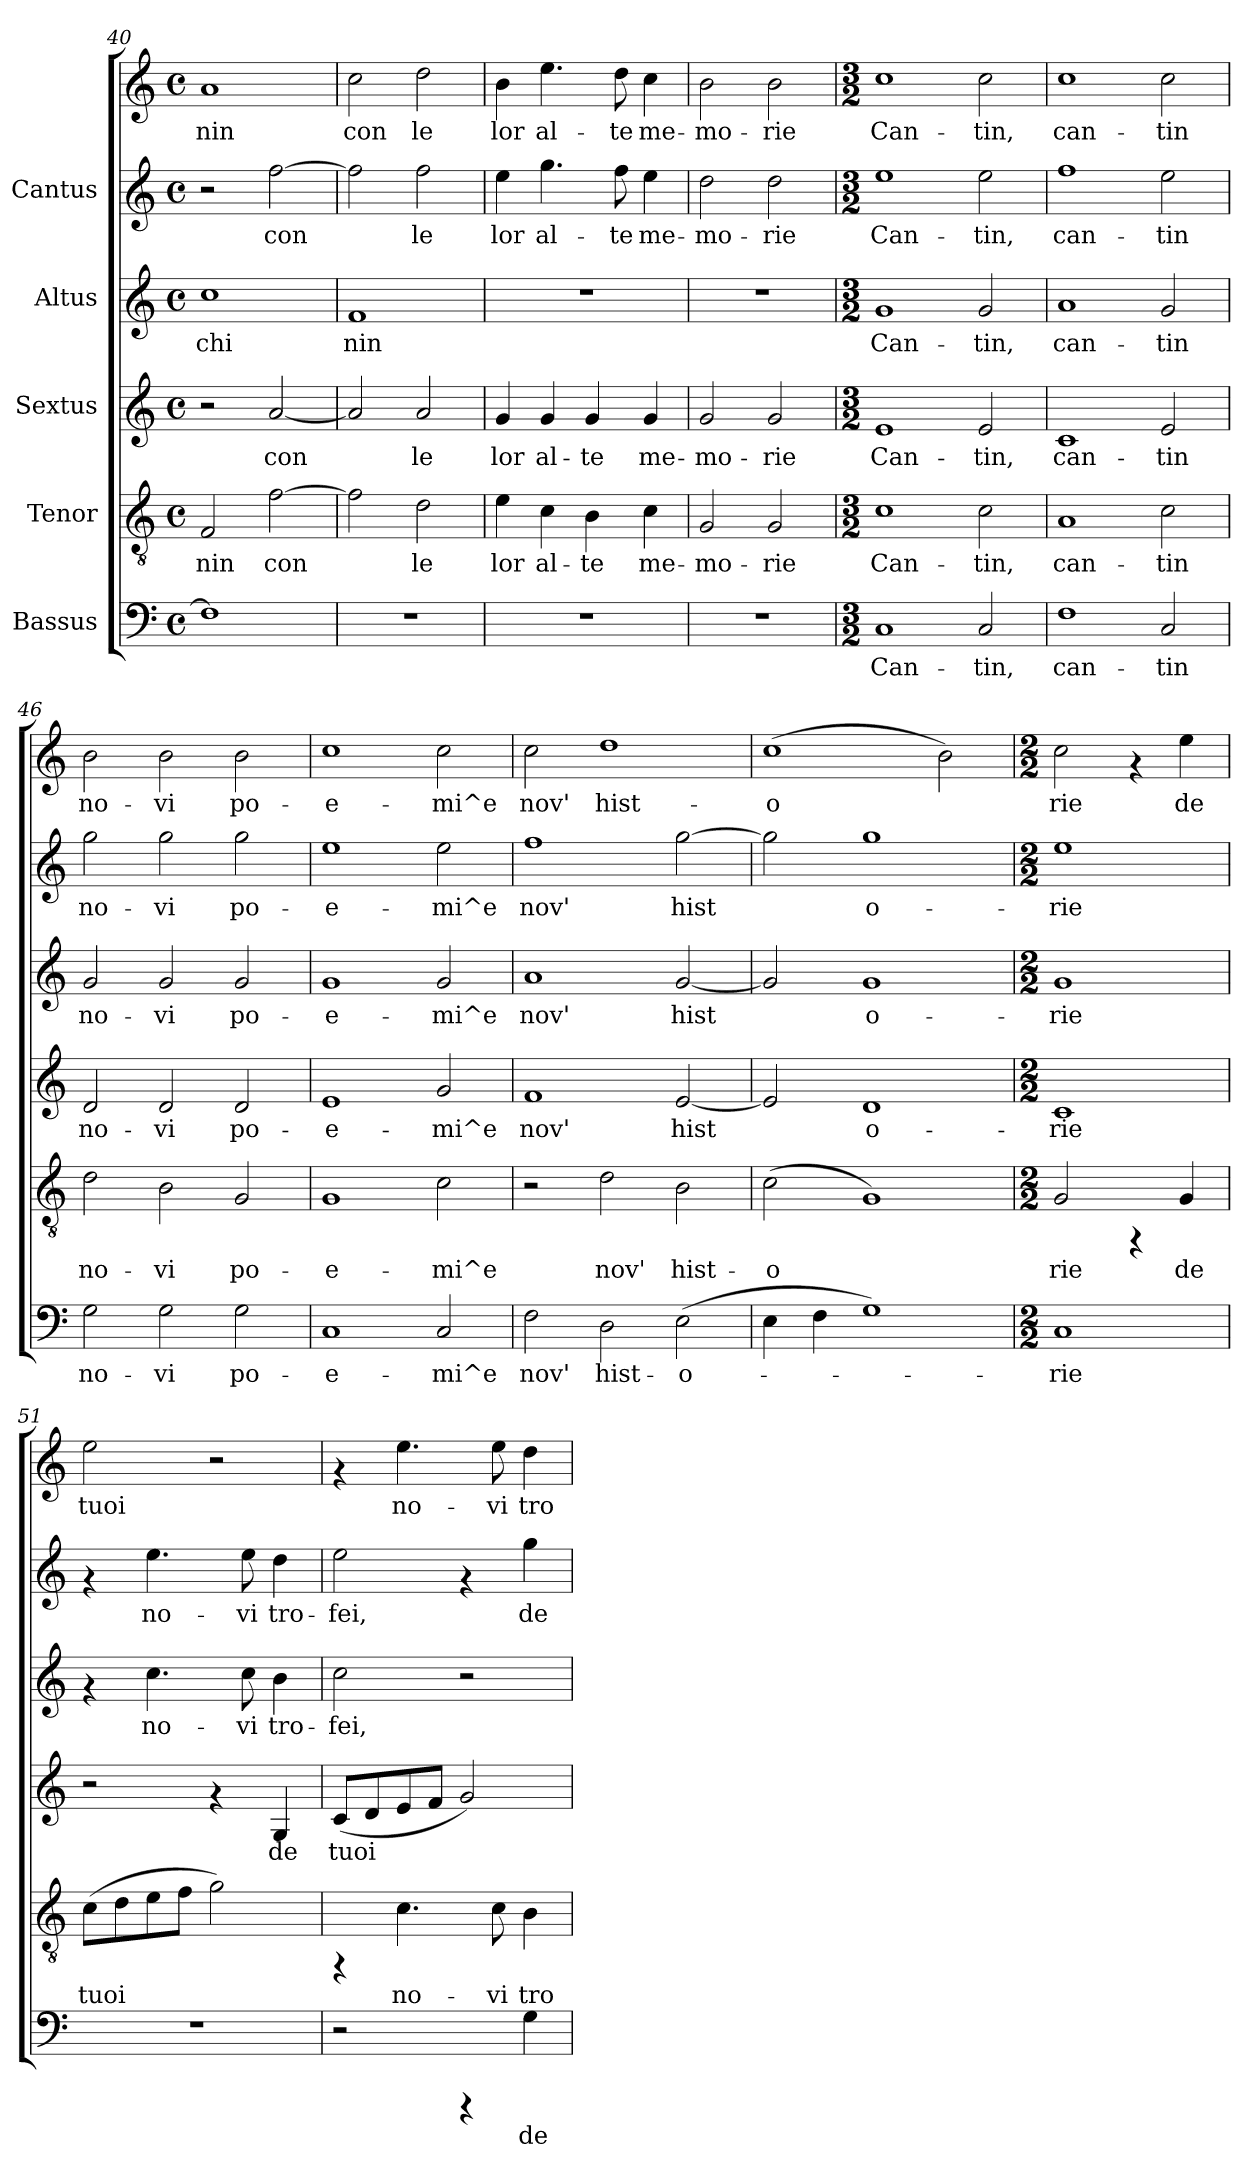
**kern	**text	**kern	**text	**kern	**text	**kern	**text	**kern	**text	**kern	**text
*part5	*part5	*part4	*part4	*part3	*part3	*part2	*part2	*part1	*part1	*part1	*part1
*staff6	*staff6	*staff5	*staff5	*staff4	*staff4	*staff3	*staff3	*staff2	*staff2	*staff1	*staff1
*I"Bassus	*	*I"Tenor	*	*I"Sextus	*	*I"Altus	*	*I"Cantus	*	*	*
*clefF4	*	*clefGv2	*	*clefG2	*	*clefG2	*	*clefG2	*	*clefG2	*
*M4/4	*	*M4/4	*	*M4/4	*	*M4/4	*	*M4/4	*	*M4/4	*
*met(c)	*	*met(c)	*	*met(c)	*	*met(c)	*	*met(c)	*	*met(c)	*
=40	=40	=40	=40	=40	=40	=40	=40	=40	=40	=40	=40
!	!	!	!LO:LY:b:cj	!	!	!	!LO:LY:b:cj	!	!	!	!LO:LY:b:cj
1F]	.	2F/	nin	2r	.	1cc	-chi	2r	.	1a	nin
!	!	!	!LO:LY:b:cj	!	!LO:LY:b:cj	!	!	!	!LO:LY:b:cj	!	!
.	.	[>2f\	con	[<2a/	con	.	.	[>2ff\	con	.	.
=41	=41	=41	=41	=41	=41	=41	=41	=41	=41	=41	=41
!	!	!	!LO:LY:b:cj	!	!LO:LY:b:cj	!	!LO:LY:b:cj	!	!LO:LY:b:cj	!	!LO:LY:b:cj
1r	.	2f\]	.	2a/]	.	1f	nin	2ff\]	.	2cc\	con
!	!	!	!LO:LY:b:cj	!	!LO:LY:b:cj	!	!	!	!LO:LY:b:cj	!	!LO:LY:b:cj
.	.	2d\	le	2a/	le	.	.	2ff\	le	2dd\	le
=42	=42	=42	=42	=42	=42	=42	=42	=42	=42	=42	=42
!	!	!	!LO:LY:b:cj	!	!LO:LY:b:cj	!	!	!	!LO:LY:b:cj	!	!LO:LY:b:cj
1r	.	4e\	lor	4g/	lor	1r	.	4ee\	-lor	4b\	lor
!	!	!	!LO:LY:b:cj	!	!LO:LY:b:cj	!	!	!	!LO:LY:b:cj	!	!LO:LY:b:cj
.	.	4c\	al-	4g/	al-	.	.	4.gg\	al-	4.ee\	al-
!	!	!	!LO:LY:b:cj	!	!LO:LY:b:cj	!	!	!	!	!	!
.	.	4B\	-te	4g/	-te	.	.	.	.	.	.
!	!	!	!	!	!	!	!	!	!LO:LY:b:cj	!	!LO:LY:b:cj
.	.	.	.	.	.	.	.	8ff\	-te	8dd\	-te
!	!	!	!LO:LY:b:cj	!	!LO:LY:b:cj	!	!	!	!LO:LY:b:cj	!	!LO:LY:b:cj
.	.	4c\	me-	4g/	me-	.	.	4ee\	me-	4cc\	me-
=43	=43	=43	=43	=43	=43	=43	=43	=43	=43	=43	=43
!	!	!	!LO:LY:b:cj	!	!LO:LY:b:cj	!	!	!	!LO:LY:b:cj	!	!LO:LY:b:cj
1r	.	2G/	-mo-	2g/	-mo-	1r	.	2dd\	mo-	2b\	-mo-
!	!	!	!LO:LY:b:cj	!	!LO:LY:b:cj	!	!	!	!LO:LY:b:cj	!	!LO:LY:b:cj
.	.	2G/	-rie	2g/	-rie	.	.	2dd\	-rie	2b\	-rie
=44	=44	=44	=44	=44	=44	=44	=44	=44	=44	=44	=44
*M3/2	*	*M3/2	*	*M3/2	*	*M3/2	*	*M3/2	*	*M3/2	*
*	*	*	*	*	*	*	*	*	*	*MM252	*
!	!LO:LY:b:cj	!	!LO:LY:b:cj	!	!LO:LY:b:cj	!	!LO:LY:b:cj	!	!LO:LY:b:cj	!	!LO:LY:b:cj
1C	Can-	1c	Can-	1e	Can-	1g	Can-	1ee	Can-	1cc	Can-
!	!LO:LY:b:cj	!	!LO:LY:b:cj	!	!LO:LY:b:cj	!	!LO:LY:b:cj	!	!LO:LY:b:cj	!	!LO:LY:b:cj
2C/	-tin,	2c\	-tin,	2e/	-tin,	2g/	-tin,	2ee\	-tin,	2cc\	-tin,
!!LO:LB:g=z
=45	=45	=45	=45	=45	=45	=45	=45	=45	=45	=45	=45
!	!LO:LY:b:cj	!	!LO:LY:b:cj	!	!LO:LY:b:cj	!	!LO:LY:b:cj	!	!LO:LY:b:cj	!	!LO:LY:b:cj
1F	can-	1A	can-	1c	can-	1a	can-	1ff	can-	1cc	can-
!	!LO:LY:b:cj	!	!LO:LY:b:cj	!	!LO:LY:b:cj	!	!LO:LY:b:cj	!	!LO:LY:b:cj	!	!LO:LY:b:cj
2C/	-tin	2c\	-tin	2e/	-tin	2g/	-tin	2ee\	-tin	2cc\	-tin
=46	=46	=46	=46	=46	=46	=46	=46	=46	=46	=46	=46
!	!LO:LY:b:cj	!	!LO:LY:b:cj	!	!LO:LY:b:cj	!	!LO:LY:b:cj	!	!LO:LY:b:cj	!	!LO:LY:b:cj
2G\	no-	2d\	no-	2d/	no-	2g/	no-	2gg\	-no-	2b\	no-
!	!LO:LY:b:cj	!	!LO:LY:b:cj	!	!LO:LY:b:cj	!	!LO:LY:b:cj	!	!LO:LY:b:cj	!	!LO:LY:b:cj
2G\	-vi	2B\	-vi	2d/	-vi	2g/	-vi	2gg\	-vi	2b\	-vi
!	!LO:LY:b:cj	!	!LO:LY:b:cj	!	!LO:LY:b:cj	!	!LO:LY:b:cj	!	!LO:LY:b:cj	!	!LO:LY:b:cj
2G\	po-	2G/	po-	2d/	po-	2g/	po-	2gg\	po-	2b\	po-
=47	=47	=47	=47	=47	=47	=47	=47	=47	=47	=47	=47
!	!LO:LY:b:cj	!	!LO:LY:b:cj	!	!LO:LY:b:cj	!	!LO:LY:b:cj	!	!LO:LY:b:cj	!	!LO:LY:b:cj
1C	-e-	1G	-e-	1e	-e-	1g	-e-	1ee	e-	1cc	-e-
!	!LO:LY:b:cj	!	!LO:LY:b:cj	!	!LO:LY:b:cj	!	!LO:LY:b:cj	!	!LO:LY:b:cj	!	!LO:LY:b:cj
2C/	-mi^e	2c\	-mi^e	2g/	-mi^e	2g/	-mi^e	2ee\	-mi^e	2cc\	-mi^e
=48	=48	=48	=48	=48	=48	=48	=48	=48	=48	=48	=48
!	!LO:LY:b:cj	!	!	!	!LO:LY:b:cj	!	!LO:LY:b:cj	!	!LO:LY:b:cj	!	!LO:LY:b:cj
2F\	nov'	2r	.	1f	nov'	1a	nov'	1ff	-nov'	2cc\	nov'
!	!LO:LY:b:cj	!	!LO:LY:b:cj	!	!	!	!	!	!	!	!LO:LY:b:cj
2D\	hist-	2d\	nov'	.	.	.	.	.	.	1dd	hist-
!	!LO:LY:b:cj	!	!LO:LY:b:cj	!	!LO:LY:b:cj	!	!LO:LY:b:cj	!	!LO:LY:b:cj	!	!
(>2E\	-o-	2B\	hist-	[<2e/	hist-	[<2g/	hist-	[>2gg\	hist-	.	.
=49	=49	=49	=49	=49	=49	=49	=49	=49	=49	=49	=49
!	!	!	!LO:LY:b:cj	!	!LO:LY:b:cj	!	!LO:LY:b:cj	!	!LO:LY:b:cj	!	!LO:LY:b:cj
4E\	.	(>2c\	-o-	2e/]	-	2g/]	-	2gg\]	-	(>1cc	-o-
4F\	.	.	.	.	.	.	.	.	.	.	.
!	!	!	!LO:LY:b:cj	!	!LO:LY:b:cj	!	!LO:LY:b:cj	!	!LO:LY:b:cj	!	!
1G)	.	1G)	--	1d	o-	1g	o-	1gg	o-	.	.
!	!	!	!	!	!	!	!	!	!	!	!LO:LY:b:cj
.	.	.	.	.	.	.	.	.	.	2b\)	--
=50	=50	=50	=50	=50	=50	=50	=50	=50	=50	=50	=50
*M2/2	*	*M2/2	*	*M2/2	*	*M2/2	*	*M2/2	*	*M2/2	*
*	*	*	*	*	*	*	*	*	*	*MM168	*
!	!LO:LY:b:cj	!	!LO:LY:b:cj	!	!LO:LY:b:cj	!	!LO:LY:b:cj	!	!LO:LY:b:cj	!	!LO:LY:b:cj
1C	-rie	2G/	-rie	1c	-rie	1g	-rie	1ee	rie	2cc\	-rie
.	.	4rFF	.	.	.	.	.	.	.	4rf	.
!	!	!	!LO:LY:b:cj	!	!	!	!	!	!	!	!LO:LY:b:cj
.	.	4G/	de	.	.	.	.	.	.	4ee\	de
!!LO:PB:g=z
=51	=51	=51	=51	=51	=51	=51	=51	=51	=51	=51	=51
!	!	!	!LO:LY:b:cj	!	!	!	!	!	!	!	!LO:LY:b:cj
1r	.	(>8c\L	tuoi	2r	.	4rf	.	4rf	.	2ee\	tuoi
!	!	!	!LO:LY:b:cj	!	!	!	!	!	!	!	!
.	.	8d\	.	.	.	.	.	.	.	.	.
!	!	!	!LO:LY:b:cj	!	!	!	!LO:LY:b:cj	!	!LO:LY:b:cj	!	!
.	.	8e\	.	.	.	4.cc\	no-	4.ee\	no-	.	.
!	!	!	!LO:LY:b:cj	!	!	!	!	!	!	!	!
.	.	8f\J	.	.	.	.	.	.	.	.	.
!	!	!	!LO:LY:b:cj	!	!	!	!	!	!	!	!
.	.	2g\)	.	4rf	.	.	.	.	.	2r	.
!	!	!	!	!	!	!	!LO:LY:b:cj	!	!LO:LY:b:cj	!	!
.	.	.	.	.	.	8cc\	-vi	8ee\	-vi	.	.
!	!	!	!	!	!LO:LY:b:cj	!	!LO:LY:b:cj	!	!LO:LY:b:cj	!	!
.	.	.	.	4G/	de	4b\	tro-	4dd\	tro-	.	.
=52	=52	=52	=52	=52	=52	=52	=52	=52	=52	=52	=52
!	!	!	!	!	!LO:LY:b:cj	!	!LO:LY:b:cj	!	!LO:LY:b:cj	!	!
2r	.	4rFF	.	(<8c/L	tuoi	2cc\	-fei,	2ee\	-fei,	4rf	.
!	!	!	!	!	!LO:LY:b:cj	!	!	!	!	!	!
.	.	.	.	8d/	.	.	.	.	.	.	.
!	!	!	!LO:LY:b:cj	!	!LO:LY:b:cj	!	!	!	!	!	!LO:LY:b:cj
.	.	4.c\	no-	8e/	.	.	.	.	.	4.ee\	-no-
!	!	!	!	!	!LO:LY:b:cj	!	!	!	!	!	!
.	.	.	.	8f/J	.	.	.	.	.	.	.
!	!	!	!	!	!LO:LY:b:cj	!	!	!	!	!	!
4rCCC	.	.	.	2g/)	.	2r	.	4rf	.	.	.
!	!	!	!LO:LY:b:cj	!	!	!	!	!	!	!	!LO:LY:b:cj
.	.	8c\	-vi	.	.	.	.	.	.	8ee\	-vi
!	!LO:LY:b:cj	!	!LO:LY:b:cj	!	!	!	!	!	!LO:LY:b:cj	!	!LO:LY:b:cj
4G\	de	4B\	tro-	.	.	.	.	4gg\	de	4dd\	tro-
=	=	=	=	=	=	=	=	=	=	=	=
*-	*-	*-	*-	*-	*-	*-	*-	*-	*-	*-	*-
